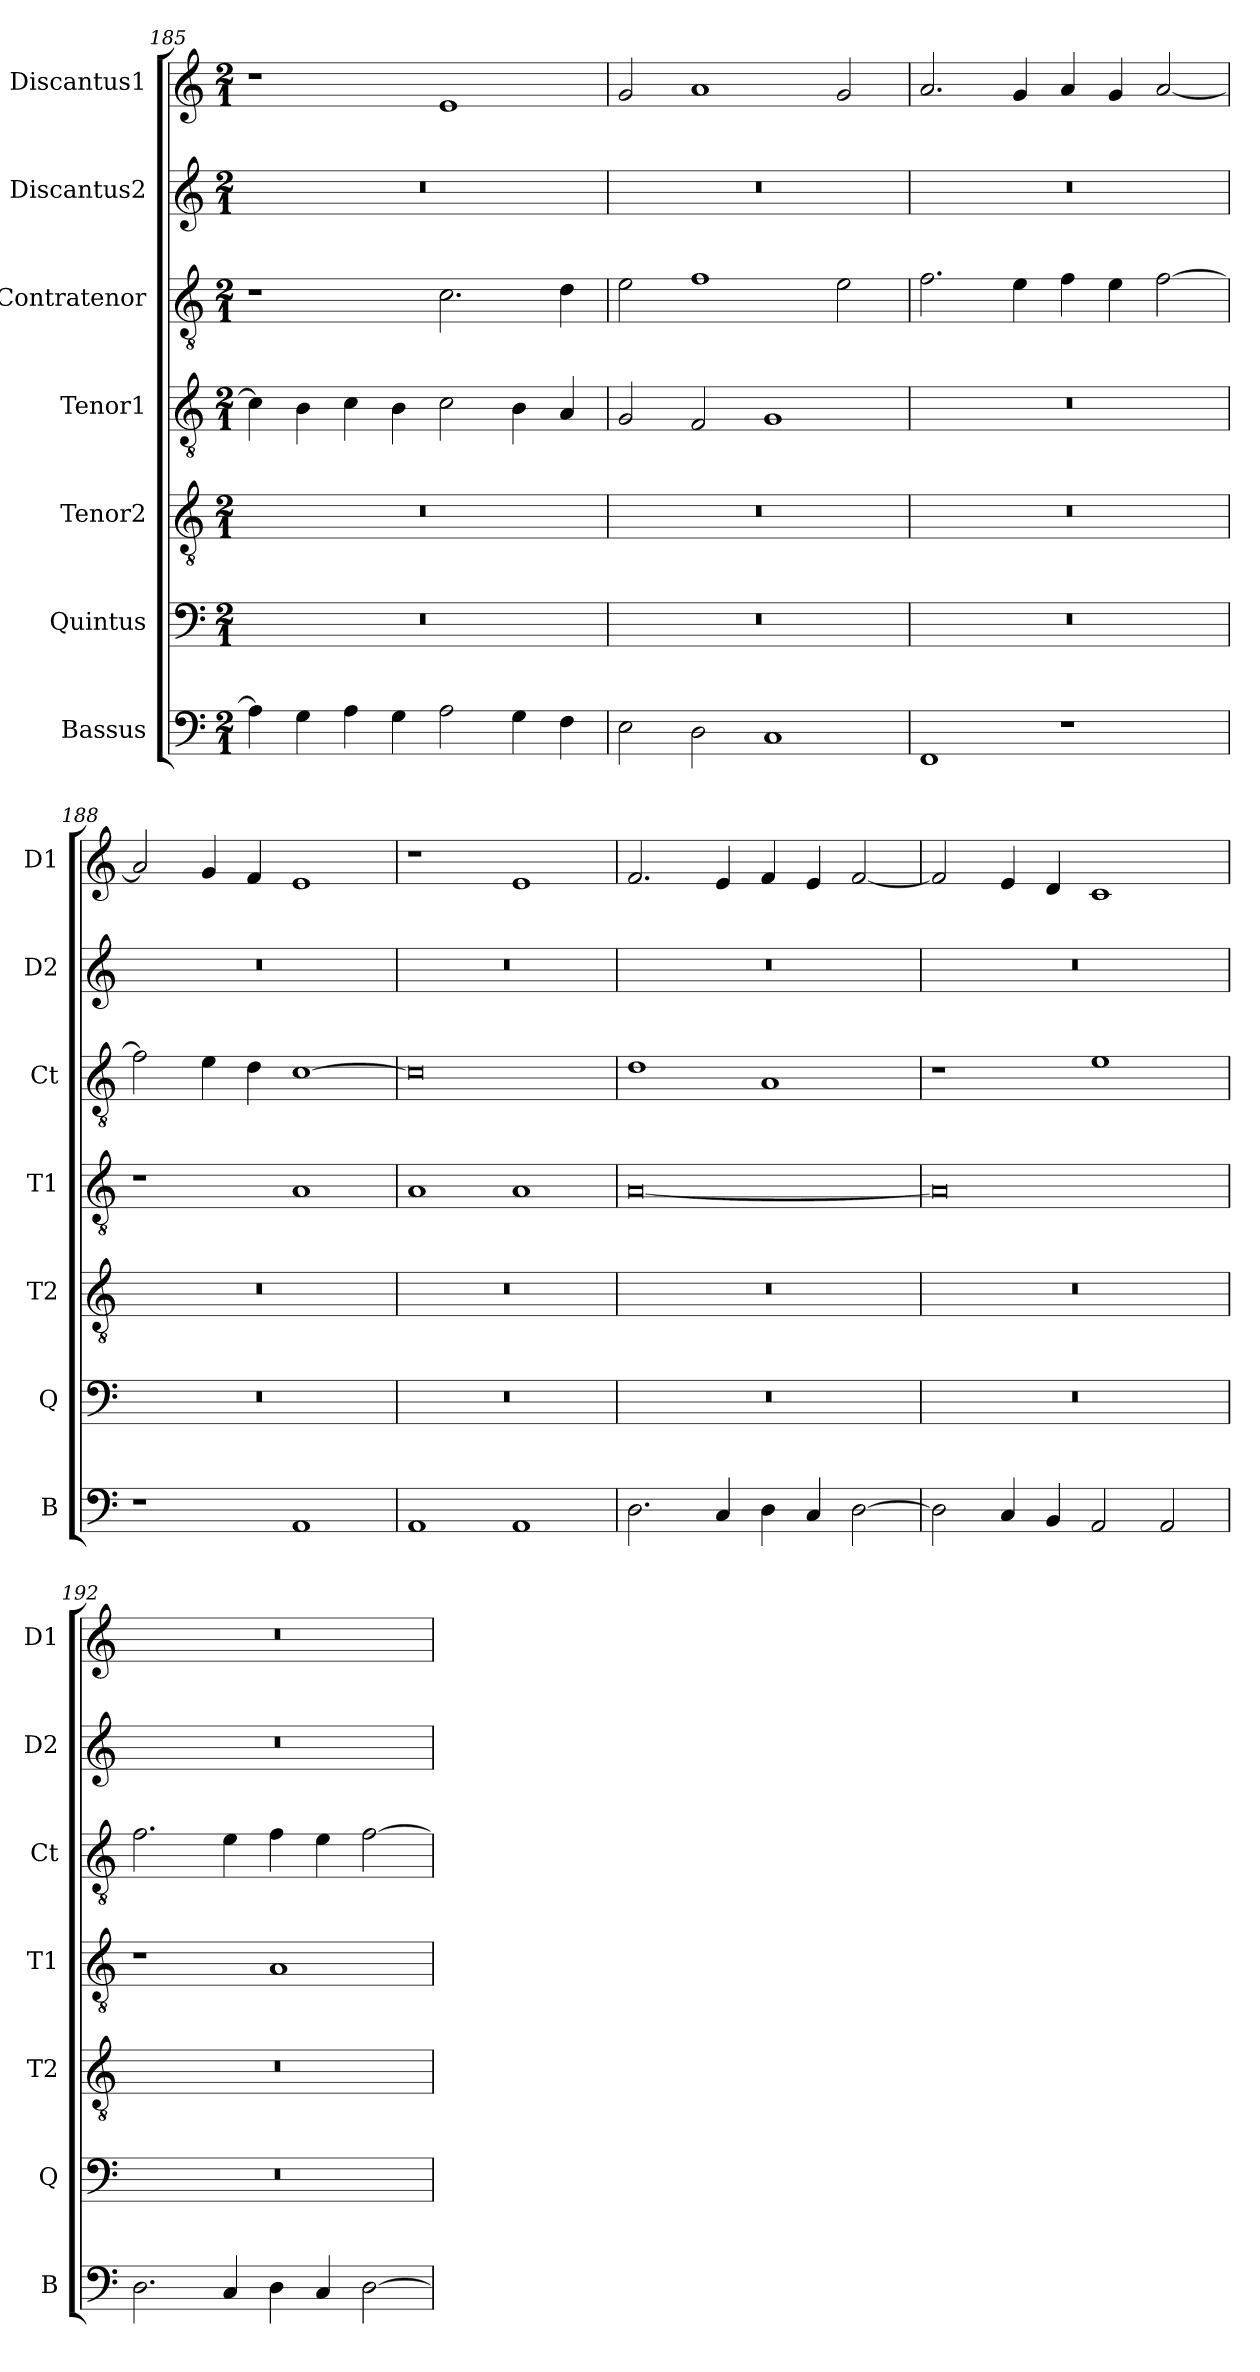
**kern	**kern	**kern	**kern	**kern	**kern	**kern
*part7	*part6	*part5	*part4	*part3	*part2	*part1
*staff7	*staff6	*staff5	*staff4	*staff3	*staff2	*staff1
*I"Bassus	*I"Quintus	*I"Tenor2	*I"Tenor1	*I"Contratenor	*I"Discantus2	*I"Discantus1
*I'B	*I'Q	*I'T2	*I'T1	*I'Ct	*I'D2	*I'D1
*clefF4	*clefF4	*clefGv2	*clefGv2	*clefGv2	*clefG2	*clefG2
*k[]	*k[]	*k[]	*k[]	*k[]	*k[]	*k[]
*M2/1	*M2/1	*M2/1	*M2/1	*M2/1	*M2/1	*M2/1
=185	=185	=185	=185	=185	=185	=185
4A\]	0r	0r	4c\]	1r	0r	1r
4G\	.	.	4B\	.	.	.
4A\	.	.	4c\	.	.	.
4G\	.	.	4B\	.	.	.
2A\	.	.	2c\	2.c\	.	1e/
4G\	.	.	4B\	.	.	.
4F\	.	.	4A/	4d\	.	.
=186	=186	=186	=186	=186	=186	=186
2E\	0r	0r	2G/	2e\	0r	2g/
2D\	.	.	2F/	1f\	.	1a/
1C/	.	.	1G/	.	.	.
.	.	.	.	2e\	.	2g/
=187	=187	=187	=187	=187	=187	=187
1FF/	0r	0r	0r	2.f\	0r	2.a/
.	.	.	.	4e\	.	4g/
1r	.	.	.	4f\	.	4a/
.	.	.	.	4e\	.	4g/
.	.	.	.	[2f\	.	[2a/
=188	=188	=188	=188	=188	=188	=188
1r	0r	0r	1r	2f\]	0r	2a/]
.	.	.	.	4e\	.	4g/
.	.	.	.	4d\	.	4f/
1AA/	.	.	1A/	[1c\	.	1e/
=189	=189	=189	=189	=189	=189	=189
1AA/	0r	0r	1A/	0c\]	0r	1r
1AA/	.	.	1A/	.	.	1e/
=190	=190	=190	=190	=190	=190	=190
2.D\	0r	0r	[0A/	1d\	0r	2.f/
4C/	.	.	.	.	.	4e/
4D\	.	.	.	1A/	.	4f/
4C/	.	.	.	.	.	4e/
[2D\	.	.	.	.	.	[2f/
=191	=191	=191	=191	=191	=191	=191
2D\]	0r	0r	0A/]	1r	0r	2f/]
4C/	.	.	.	.	.	4e/
4BB/	.	.	.	.	.	4d/
2AA/	.	.	.	1e\	.	1c/
2AA/	.	.	.	.	.	.
=192	=192	=192	=192	=192	=192	=192
2.D\	0r	0r	1r	2.f\	0r	0r
4C/	.	.	.	4e\	.	.
4D\	.	.	1A/	4f\	.	.
4C/	.	.	.	4e\	.	.
[2D\	.	.	.	[2f\	.	.
=	=	=	=	=	=	=
*-	*-	*-	*-	*-	*-	*-
